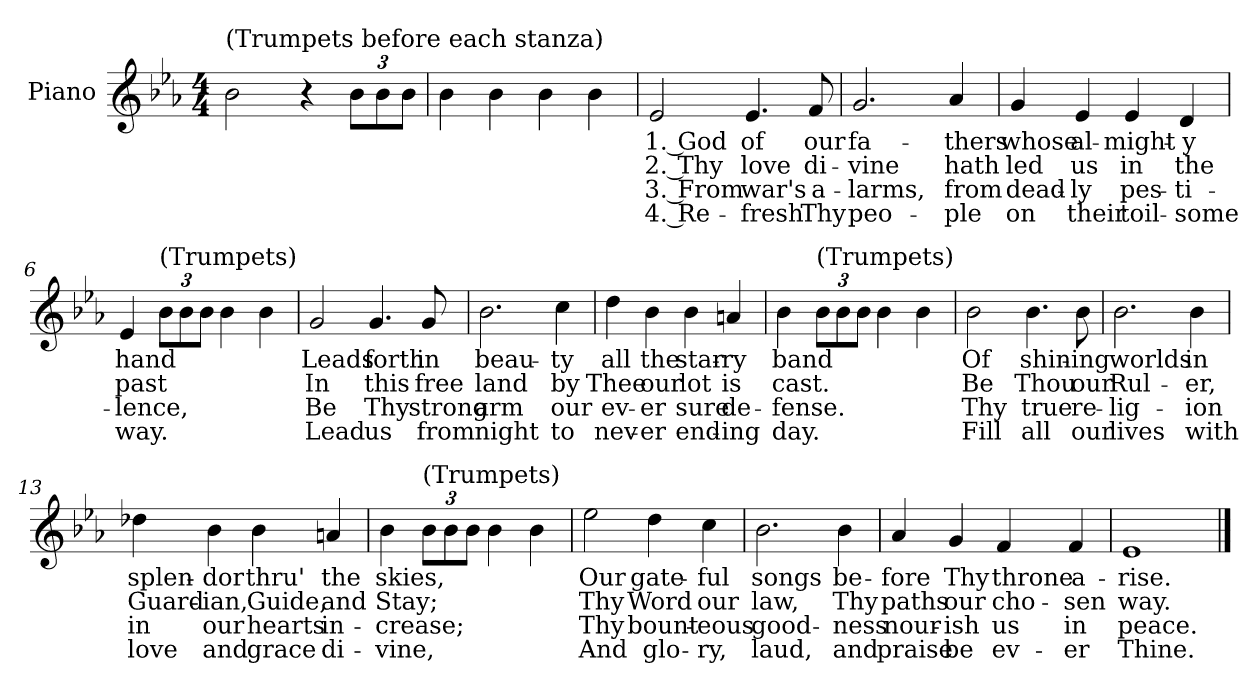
**kern	**text	**text	**text	**text
*part1	*part1	*part1	*part1	*part1
*staff1	*staff1	*staff1	*staff1	*staff1
*I"Piano	*	*	*	*
*I'Pno.	*	*	*	*
*clefG2	*	*	*	*
*k[b-e-a-]	*	*	*	*
*E-:	*	*	*	*
*M4/4	*	*	*	*
=1	=1	=1	=1	=1
!LO:TX:a:t=(Trumpets before each stanza)	!	!	!	!
2b-\	.	.	.	.
4r	.	.	.	.
*Xbrackettup	*	*	*	*
12b-\L	.	.	.	.
12b-\	.	.	.	.
12b-\J	.	.	.	.
=2	=2	=2	=2	=2
4b-\	.	.	.	.
4b-\	.	.	.	.
4b-\	.	.	.	.
4b-\	.	.	.	.
=3	=3	=3	=3	=3
2e-/	1. God	2. Thy	3. From	4. Re-
4.e-/	of	love	war's	-fresh
8f/	our	di-	a-	Thy
=4	=4	=4	=4	=4
2.g/	fa-	-vine	-larms,	peo-
4a-/	-thers	hath	from	-ple
!!LO:LB:g=z
=5	=5	=5	=5	=5
4g/	whose	led	dead-	on
4e-/	al-	us	-ly	their
4e-/	-might-	in	pes-	toil-
4d/	-y	the	-ti-	-some
=6	=6	=6	=6	=6
4e-/	hand	past	-lence,	way.
!LO:TX:a:t=(Trumpets)	!	!	!	!
12b-\L	.	.	.	.
12b-\	.	.	.	.
12b-\J	.	.	.	.
4b-\	.	.	.	.
4b-\	.	.	.	.
=7	=7	=7	=7	=7
2g/	Leads	In	Be	Lead
4.g/	forth	this	Thy	us
8g/	in	free	strong	from
=8	=8	=8	=8	=8
2.b-\	beau-	land	arm	night
4cc\	-ty	by	our	to
!!LO:LB:g=z
=9	=9	=9	=9	=9
4dd\	all	Thee	ev-	nev-
4b-\	the	our	-er	-er
4b-\	star-	lot	sure	end-
4an/	-ry	is	de-	-ing
=10	=10	=10	=10	=10
4b-\	band	cast.	-fense.	day.
!LO:TX:a:t=(Trumpets)	!	!	!	!
12b-\L	.	.	.	.
12b-\	.	.	.	.
12b-\J	.	.	.	.
4b-\	.	.	.	.
4b-\	.	.	.	.
=11	=11	=11	=11	=11
2b-\	Of	Be	Thy	Fill
4.b-\	shin-	Thou	true	all
8b-\	-ing	our	re-	our
=12	=12	=12	=12	=12
2.b-\	worlds	Rul-	-lig-	lives
4b-\	in	-er,	-ion	with
!!LO:LB:g=z
=13	=13	=13	=13	=13
4dd-X\	splen-	Guard-	in	love
4b-\	-dor	-ian,	our	and
4b-\	thru'	Guide,	hearts	grace
4an/	the	and	in-	di-
=14	=14	=14	=14	=14
4b-\	skies,	Stay;	-crease;	-vine,
!LO:TX:a:t=(Trumpets)	!	!	!	!
12b-\L	.	.	.	.
12b-\	.	.	.	.
12b-\J	.	.	.	.
4b-\	.	.	.	.
4b-\	.	.	.	.
=15	=15	=15	=15	=15
2ee-\	Our	Thy	Thy	And
4dd\	gate-	Word	bount-	glo-
4cc\	-ful	our	-eous	-ry,
=16	=16	=16	=16	=16
2.b-\	songs	law,	good-	laud,
4b-\	be-	Thy	-ness	and
!!LO:LB:g=z
=17	=17	=17	=17	=17
4a-/	-fore	paths	nour-	praise
4g/	Thy	our	-ish	be
4f/	throne	cho-	us	ev-
4f/	a-	-sen	in	-er
=18	=18	=18	=18	=18
1e-	-rise.	way.	peace.	Thine.
==	==	==	==	==
*-	*-	*-	*-	*-
